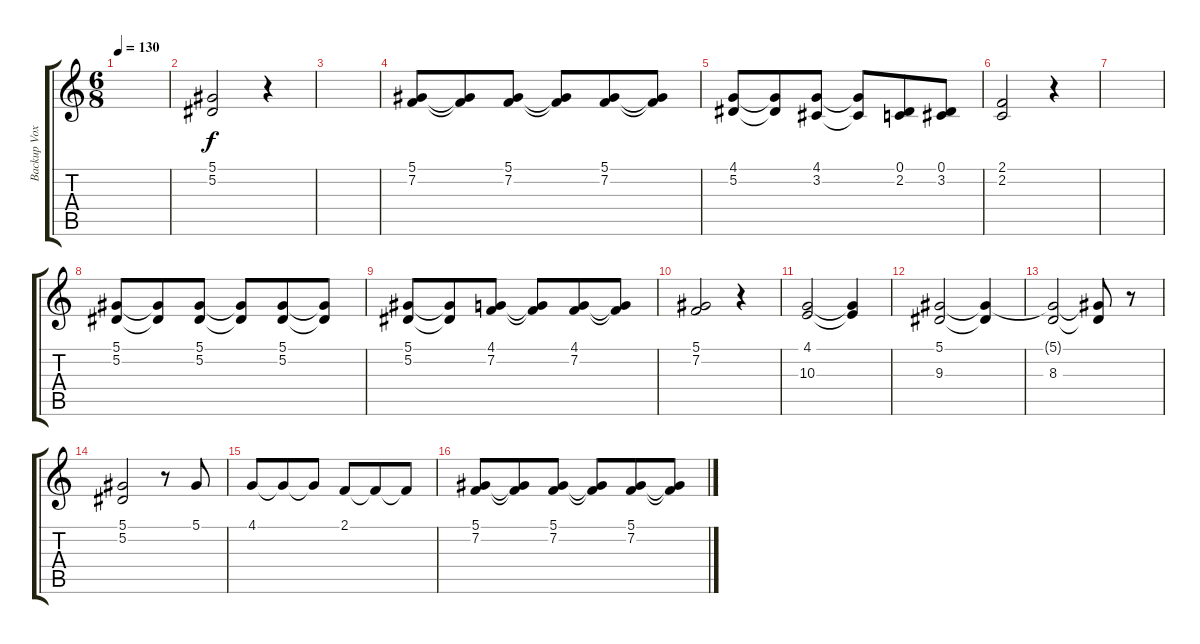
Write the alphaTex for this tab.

\track ("Backup Vox" "Backup Vox") {instrument harmonica}
\staff {score tabs}
\tuning (Eb4 Bb3 Gb3 Db3 Ab2 Eb2) {hide}
\ts (6 8)
\tempo 130
\clef g2
\ks c
|
(5.1 5.2).2 r.4 |
|
(5.1 7.2).8 (5.1{t} 7.2{t}).8 (5.1 7.2).8 (5.1{t} 7.2{t}).8 (5.1 7.2).8 (5.1{t} 7.2{t}).8 |
(4.1 5.2).8 (4.1{t} 5.2{t}).8 (4.1 3.2).8 (4.1{t} 3.2{t}).8 (0.1 2.2).8 (0.1 3.2).8 |
(2.1 2.2).2 r.4 |
|
(5.1 5.2).8 (5.1{t} 5.2{t}).8 (5.1 5.2).8 (5.1{t} 5.2{t}).8 (5.1 5.2).8 (5.1{t} 5.2{t}).8 |
(5.1 5.2).8 (5.1{t} 5.2{t}).8 (4.1 7.2).8 (4.1{t} 7.2{t}).8 (4.1 7.2).8 (4.1{t} 7.2{t}).8 |
(5.1 7.2).2 r.4 |
(4.1 10.3).2 (4.1{t} 10.3{t}).4 |
(5.1 9.3).2 (5.1{t} 9.3{t}).4 |
(5.1{t} 8.3).2 (5.1{t} 8.3{t}).8 r.8 |
(5.1 5.2).2 r.8 5.1.8 |
4.1.8 4.1{t}.8 4.1{t}.8 2.1.8 2.1{t}.8 2.1{t}.8 |
(5.1 7.2).8 (5.1{t} 7.2{t}).8 (5.1 7.2).8 (5.1{t} 7.2{t}).8 (5.1 7.2).8 (5.1{t} 7.2{t}).8
